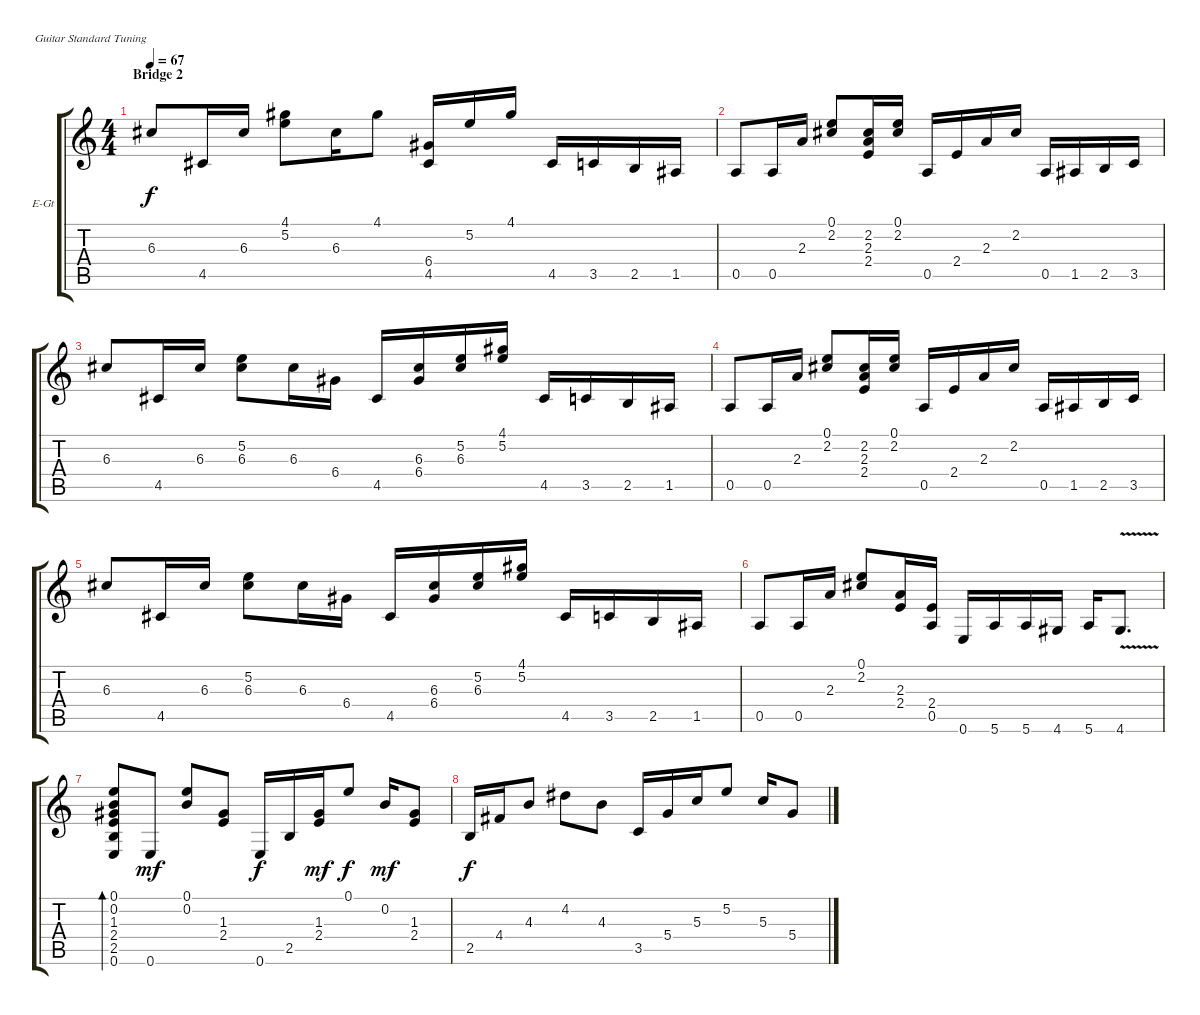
\bracketExtendMode groupsimilarinstruments
\firstSystemTrackNameOrientation horizontal
\otherSystemsTrackNameOrientation horizontal
\track ("David" "E-Gt") {instrument distortionguitar}
\staff {score tabs}
\tuning (E4 B3 G3 D3 A2 E2)
\ts (4 4)
\section ("" "Bridge 2")
\tempo 67
\clef g2
\ks c
6.3.8{dy f} 4.5.16 6.3.16 (4.1 5.2).8 6.3.16 4.1.8 (6.4 4.5).16 5.2.16 4.1.16 4.5.16 3.5.16 2.5.16 1.5.16 |
0.5.8 0.5.16 2.3.16 (0.1 2.2).8 (2.2 2.3 2.4).16 (0.1 2.2).16 0.5.16 2.4.16 2.3.16 2.2.16 0.5.16 1.5.16 2.5.16 3.5.16 |
6.3.8 4.5.16 6.3.16 (5.2 6.3).8 6.3.16 6.4.16 4.5.16 (6.3 6.4).16 (5.2 6.3).16 (4.1 5.2).16 4.5.16 3.5.16 2.5.16 1.5.16 |
0.5.8 0.5.16 2.3.16 (0.1 2.2).8 (2.2 2.3 2.4).16 (0.1 2.2).16 0.5.16 2.4.16 2.3.16 2.2.16 0.5.16 1.5.16 2.5.16 3.5.16 |
6.3.8 4.5.16 6.3.16 (5.2 6.3).8 6.3.16 6.4.16 4.5.16 (6.3 6.4).16 (5.2 6.3).16 (4.1 5.2).16 4.5.16 3.5.16 2.5.16 1.5.16 |
0.5.8 0.5.16 2.3.16 (0.1 2.2).8 (2.3 2.4).16 (2.4 0.5).16 0.6.16 5.6.16 5.6.16 4.6.16 5.6.16 4.6{v}.8{d} |
(0.1 0.2 1.3 2.4 2.5 0.6).8{bd 60} 0.6.8{dy mf} (0.1 0.2).8 (1.3 2.4).8 0.6.16{dy f} 2.5.16 (1.3 2.4).16{dy mf} 0.1.8{dy f} 0.2.16{dy mf} (1.3 2.4).8 |
2.5.16{dy f} 4.4.16 4.3.8 4.2.8 4.3.8 3.5.16 5.4.16 5.3.16 5.2.8 5.3.16 5.4.8
